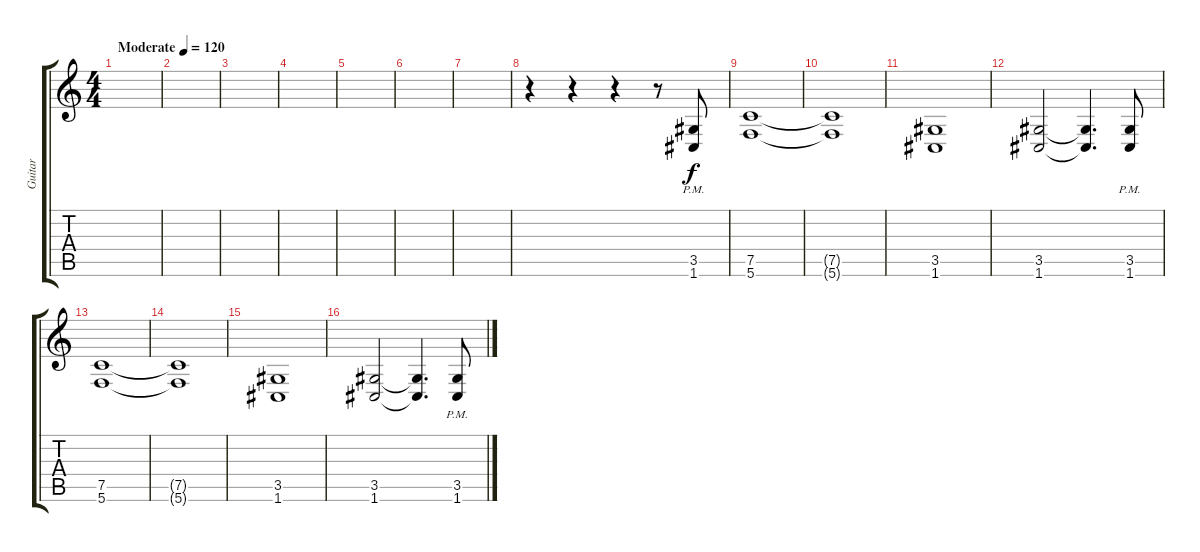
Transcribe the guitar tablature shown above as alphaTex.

\track ("Guitar" "Guitar") {instrument overdrivenguitar}
\staff {score tabs}
\tuning (C4 G3 Eb3 Bb2 F2 C2) {hide}
\ts (4 4)
\tempo (120 "Moderate")
\clef g2
\ks c
|
|
|
|
|
|
|
r.4 r.4 r.4 r.8 (3.5{pm} 1.6{pm}).8 |
(7.5 5.6).1 |
(7.5{t} 5.6{t}).1 |
(3.5 1.6).1 |
(3.5 1.6).2 (3.5{t} 1.6{t}).4{d} (3.5{pm} 1.6{pm}).8 |
(7.5 5.6).1 |
(7.5{t} 5.6{t}).1 |
(3.5 1.6).1 |
(3.5 1.6).2 (3.5{t} 1.6{t}).4{d} (3.5{pm} 1.6{pm}).8
